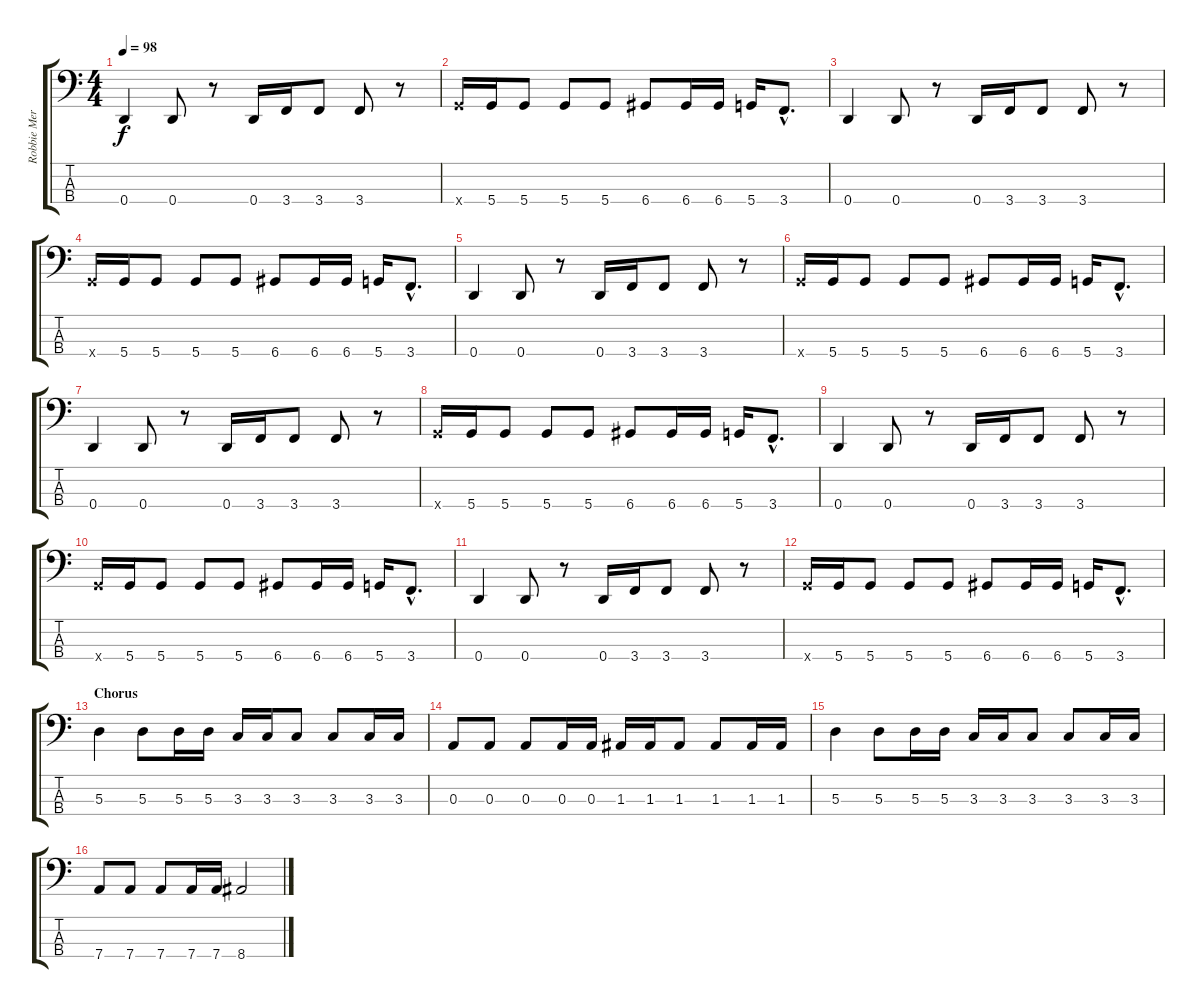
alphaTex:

\track ("Robbie Merill - Bass" "Robbie Mer") {instrument electricbassfinger}
\staff {score tabs}
\tuning (G2 D2 A1 D1) {hide}
\ts (4 4)
\tempo 98
\clef f4
\ks c
0.4.4{dy f} 0.4.8 r.8 0.4.16 3.4.16 3.4.8 3.4.8 r.8 |
5.4{x}.16 5.4.16 5.4.8 5.4.8 5.4.8 6.4.8 6.4.16 6.4.16 5.4.16 3.4{hac}.8{d} |
0.4.4 0.4.8 r.8 0.4.16 3.4.16 3.4.8 3.4.8 r.8 |
5.4{x}.16 5.4.16 5.4.8 5.4.8 5.4.8 6.4.8 6.4.16 6.4.16 5.4.16 3.4{hac}.8{d} |
0.4.4 0.4.8 r.8 0.4.16 3.4.16 3.4.8 3.4.8 r.8 |
5.4{x}.16 5.4.16 5.4.8 5.4.8 5.4.8 6.4.8 6.4.16 6.4.16 5.4.16 3.4{hac}.8{d} |
0.4.4 0.4.8 r.8 0.4.16 3.4.16 3.4.8 3.4.8 r.8 |
5.4{x}.16 5.4.16 5.4.8 5.4.8 5.4.8 6.4.8 6.4.16 6.4.16 5.4.16 3.4{hac}.8{d} |
0.4.4 0.4.8 r.8 0.4.16 3.4.16 3.4.8 3.4.8 r.8 |
5.4{x}.16 5.4.16 5.4.8 5.4.8 5.4.8 6.4.8 6.4.16 6.4.16 5.4.16 3.4{hac}.8{d} |
0.4.4 0.4.8 r.8 0.4.16 3.4.16 3.4.8 3.4.8 r.8 |
5.4{x}.16 5.4.16 5.4.8 5.4.8 5.4.8 6.4.8 6.4.16 6.4.16 5.4.16 3.4{hac}.8{d} |
\section ("" "Chorus")
5.3.4 5.3.8 5.3.16 5.3.16 3.3.16 3.3.16 3.3.8 3.3.8 3.3.16 3.3.16 |
0.3.8 0.3.8 0.3.8 0.3.16 0.3.16 1.3.16 1.3.16 1.3.8 1.3.8 1.3.16 1.3.16 |
5.3.4 5.3.8 5.3.16 5.3.16 3.3.16 3.3.16 3.3.8 3.3.8 3.3.16 3.3.16 |
7.4.8 7.4.8 7.4.8 7.4.16 7.4.16 8.4{ss}.2
